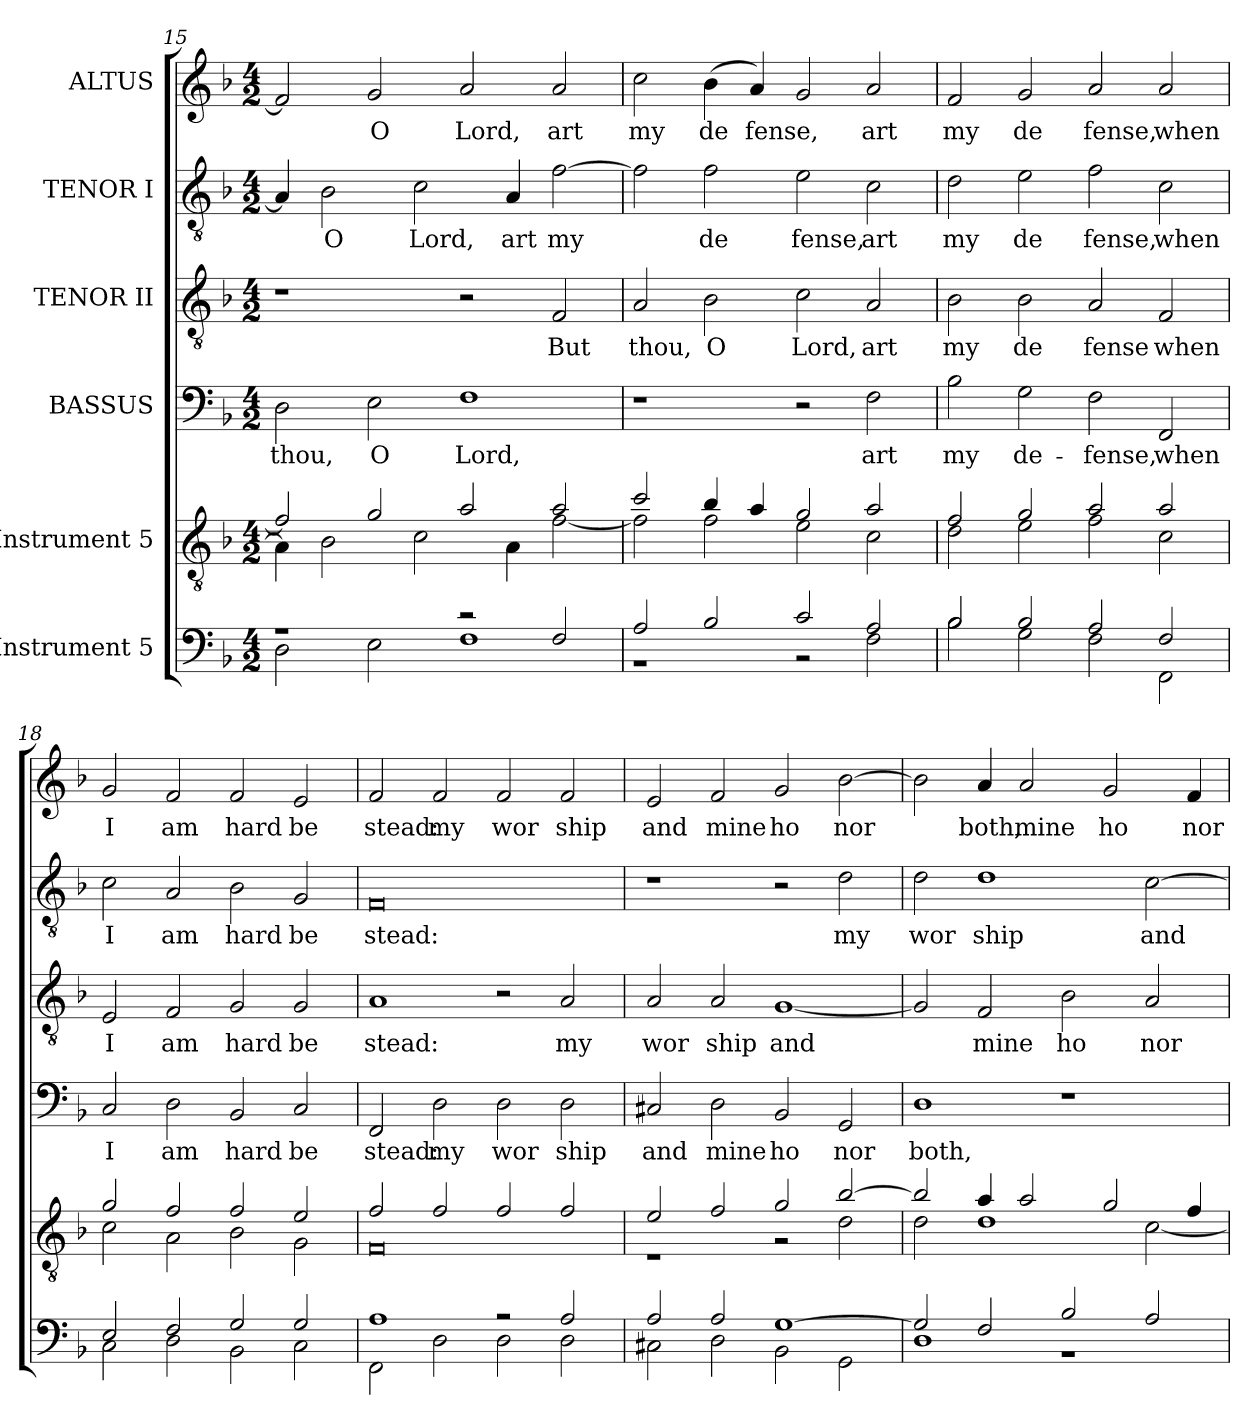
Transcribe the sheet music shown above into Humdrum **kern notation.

**kern	**kern	**kern	**text	**kern	**text	**kern	**text	**kern	**text
*part6	*part5	*part4	*part4	*part3	*part3	*part2	*part2	*part1	*part1
*staff6	*staff5	*staff4	*staff4	*staff3	*staff3	*staff2	*staff2	*staff1	*staff1
*I"Instrument 5	*I"Instrument 5	*I"BASSUS	*	*I"TENOR II	*	*I"TENOR I	*	*I"ALTUS	*
*clefF4	*clefGv2	*clefF4	*	*clefGv2	*	*clefGv2	*	*clefG2	*
*	*	*ITrd-3c-5	*	*ITrd-3c-5	*	*ITrd-3c-5	*	*ITrd-3c-5	*
*k[b-]	*k[b-]	*k[b-e-]	*	*k[b-e-]	*	*k[b-e-]	*	*k[b-e-]	*
*F:	*F:	*B-:	*	*B-:	*	*B-:	*	*B-:	*
*M4/2	*M4/2	*M4/2	*	*M4/2	*	*M4/2	*	*M4/2	*
=15	=15	=15	=15	=15	=15	=15	=15	=15	=15
*^	*^	*	*	*	*	*	*	*	*
!	!	!	!	!	!LO:LY:b:cj	!	!	!	!LO:LY:b:cj	!	!LO:LY:b:cj
1r	2D\	2f/]	4A\]	2G\	thou,	1r	.	4d/]	.	2b-/]	.
!	!	!	!	!	!	!	!	!	!LO:LY:b:cj	!	!
.	.	.	2B-\	.	.	.	.	2e-\	O	.	.
!	!	!	!	!	!LO:LY:b:cj	!	!	!	!	!	!LO:LY:b:cj
.	2E\	2g/	.	2A\	O	.	.	.	.	2cc/	O
!	!	!	!	!	!	!	!	!	!LO:LY:b:cj	!	!
.	.	.	2c\	.	.	.	.	2f\	Lord,	.	.
!	!	!	!	!	!LO:LY:b:cj	!	!	!	!	!	!LO:LY:b:cj
2r	1F	2a/	.	1B-	Lord,	2r	.	.	.	2dd/	Lord,
!	!	!	!	!	!	!	!	!	!LO:LY:b:cj	!	!
.	.	.	4A\	.	.	.	.	4d/	art	.	.
!	!	!	!	!	!	!	!LO:LY:b:cj	!	!LO:LY:b:cj	!	!LO:LY:b:cj
2F/	.	2a/	[<2f\	.	.	2B-/	But	[>2b-\	my	2dd/	art
=16	=16	=16	=16	=16	=16	=16	=16	=16	=16	=16	=16
!	!	!	!	!	!	!	!LO:LY:b:cj	!	!LO:LY:b:cj	!	!LO:LY:b:cj
2A/	1r	2cc/	2f\]	1r	.	2d/	thou,	2b-\]	.	2ff\	my
!	!	!	!	!	!	!	!LO:LY:b:cj	!	!LO:LY:b:cj	!	!LO:LY:b:cj
2B-/	.	4b-/	2f\	.	.	2e-\	O	2b-\	de	(>4ee-\	de
!	!	!	!	!	!	!	!	!	!	!	!LO:LY:b:cj
.	.	4a/	.	.	.	.	.	.	.	4dd/)	fense,
!	!	!	!	!	!	!	!LO:LY:b:cj	!	!LO:LY:b:cj	!	!LO:LY:b:cj
2c/	2r	2g/	2e\	2r	.	2f\	Lord,	2a\	fense,	2cc/	.
!	!	!	!	!	!LO:LY:b:cj	!	!LO:LY:b:cj	!	!LO:LY:b:cj	!	!LO:LY:b:cj
2A/	2F\	2a/	2c\	2B-\	art	2d/	art	2f\	art	2dd/	art
=17	=17	=17	=17	=17	=17	=17	=17	=17	=17	=17	=17
!	!	!	!	!	!LO:LY:b:cj	!	!LO:LY:b:cj	!	!LO:LY:b:cj	!	!LO:LY:b:cj
2B-/	2B-\	2f/	2d\	2e-\	my	2e-\	my	2g\	my	2b-/	my
!	!	!	!	!	!LO:LY:b:cj	!	!LO:LY:b:cj	!	!LO:LY:b:cj	!	!LO:LY:b:cj
2B-/	2G\	2g/	2e\	2c\	de-	2e-\	de	2a\	de	2cc/	de
!	!	!	!	!	!LO:LY:b:cj	!	!LO:LY:b:cj	!	!LO:LY:b:cj	!	!LO:LY:b:cj
2A/	2F\	2a/	2f\	2B-\	-fense,	2d/	fense	2b-\	fense,	2dd/	fense,
!	!	!	!	!	!LO:LY:b:cj	!	!LO:LY:b:cj	!	!LO:LY:b:cj	!	!LO:LY:b:cj
2F/	2FF\	2a/	2c\	2BB-/	when	2B-/	when	2f\	when	2dd/	when
!!LO:PB:g=z
=18	=18	=18	=18	=18	=18	=18	=18	=18	=18	=18	=18
!	!	!	!	!	!LO:LY:b:cj	!	!LO:LY:b:cj	!	!LO:LY:b:cj	!	!LO:LY:b:cj
2E/	2C\	2g/	2c\	2F/	I	2A/	I	2f\	I	2cc/	I
!	!	!	!	!	!LO:LY:b:cj	!	!LO:LY:b:cj	!	!LO:LY:b:cj	!	!LO:LY:b:cj
2F/	2D\	2f/	2A\	2G\	am	2B-/	am	2d/	am	2b-/	am
!	!	!	!	!	!LO:LY:b:cj	!	!LO:LY:b:cj	!	!LO:LY:b:cj	!	!LO:LY:b:cj
2G/	2BB-\	2f/	2B-\	2E-/	hard	2c/	hard	2e-\	hard	2b-/	hard
!	!	!	!	!	!LO:LY:b:cj	!	!LO:LY:b:cj	!	!LO:LY:b:cj	!	!LO:LY:b:cj
2G/	2C\	2e/	2G\	2F/	be	2c/	be	2c/	be	2a/	be
=19	=19	=19	=19	=19	=19	=19	=19	=19	=19	=19	=19
!	!	!	!	!	!LO:LY:b:cj	!	!LO:LY:b:cj	!	!LO:LY:b:cj	!	!LO:LY:b:cj
1A	2FF\	2f/	0F	2BB-/	stead:	1d	stead:	0B-	stead:	2b-/	stead:
!	!	!	!	!	!LO:LY:b:cj	!	!	!	!	!	!LO:LY:b:cj
.	2D\	2f/	.	2G\	my	.	.	.	.	2b-/	my
!	!	!	!	!	!LO:LY:b:cj	!	!	!	!	!	!LO:LY:b:cj
2r	2D\	2f/	.	2G\	wor	2r	.	.	.	2b-/	wor
!	!	!	!	!	!LO:LY:b:cj	!	!LO:LY:b:cj	!	!	!	!LO:LY:b:cj
2A/	2D\	2f/	.	2G\	ship	2d/	my	.	.	2b-/	ship
=20	=20	=20	=20	=20	=20	=20	=20	=20	=20	=20	=20
!	!	!	!	!	!LO:LY:b:cj	!	!LO:LY:b:cj	!	!	!	!LO:LY:b:cj
2A/	2C#X\	2e/	1r	2F#X/	and	2d/	wor	1r	.	2a/	and
!	!	!	!	!	!LO:LY:b:cj	!	!LO:LY:b:cj	!	!	!	!LO:LY:b:cj
2A/	2D\	2f/	.	2G\	mine	2d/	ship	.	.	2b-/	mine
!	!	!	!	!	!LO:LY:b:cj	!	!LO:LY:b:cj	!	!	!	!LO:LY:b:cj
[>1G	2BB-\	2g/	2r	2E-/	ho	[<1c	and	2r	.	2cc/	ho
!	!	!	!	!	!LO:LY:b:cj	!	!	!	!LO:LY:b:cj	!	!LO:LY:b:cj
.	2GG\	[>2b-/	2d\	2C/	nor	.	.	2g\	my	[>2ee-\	nor
=21	=21	=21	=21	=21	=21	=21	=21	=21	=21	=21	=21
!	!	!	!	!	!LO:LY:b:cj	!	!LO:LY:b:cj	!	!LO:LY:b:cj	!	!LO:LY:b:cj
2G/]	1D	2b-/]	2d\	1G	both,	2c/]	.	2g\	wor	2ee-\]	.
!	!	!	!	!	!	!	!LO:LY:b:cj	!	!LO:LY:b:cj	!	!LO:LY:b:cj
2F/	.	4a/	1d	.	.	2B-/	mine	1g	ship	4dd/	both,
!	!	!	!	!	!	!	!	!	!	!	!LO:LY:b:cj
.	.	2a/	.	.	.	.	.	.	.	2dd/	mine
!	!	!	!	!	!	!	!LO:LY:b:cj	!	!	!	!
2B-/	1r	.	.	1r	.	2e-\	ho	.	.	.	.
!	!	!	!	!	!	!	!	!	!	!	!LO:LY:b:cj
.	.	2g/	.	.	.	.	.	.	.	2cc/	ho
!	!	!	!	!	!	!	!LO:LY:b:cj	!	!LO:LY:b:cj	!	!
2A/	.	.	[<2c\	.	.	2d/	nor	[>2f\	and	.	.
!	!	!	!	!	!	!	!	!	!	!	!LO:LY:b:cj
.	.	4f/	.	.	.	.	.	.	.	4b-/	nor
*v	*v	*	*	*	*	*	*	*	*	*	*
*	*v	*v	*	*	*	*	*	*	*	*
=	=	=	=	=	=	=	=	=	=
*-	*-	*-	*-	*-	*-	*-	*-	*-	*-
